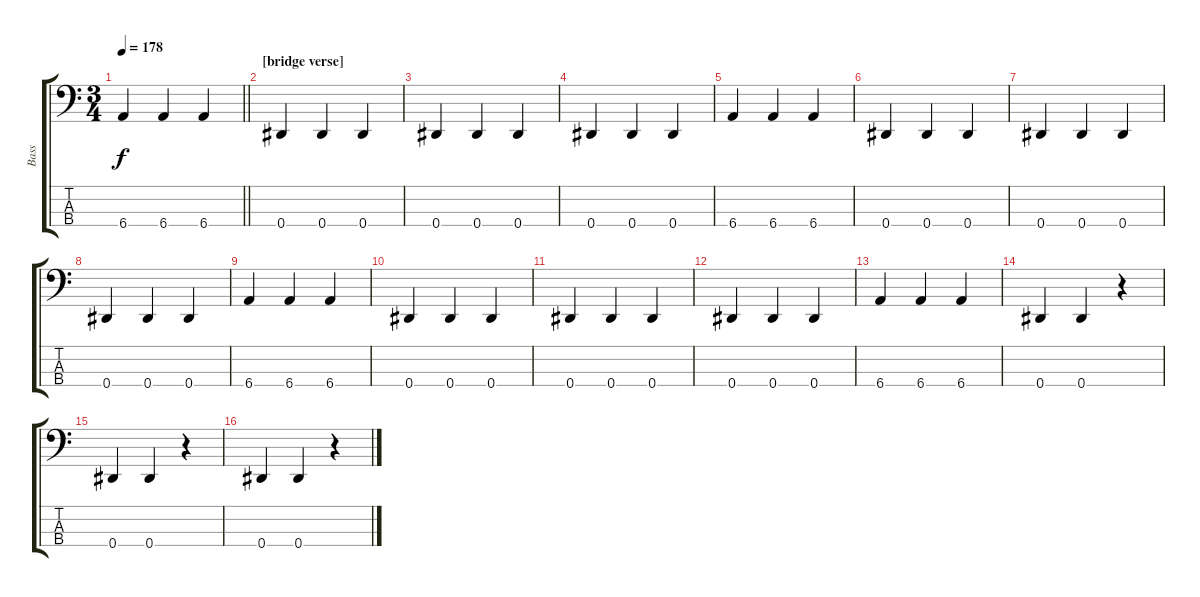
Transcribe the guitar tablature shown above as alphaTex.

\track ("Bass" "Bass") {instrument electricbassfinger}
\staff {score tabs}
\tuning (Gb2 Db2 Ab1 Eb1) {hide}
\ts (3 4)
\tempo 178
\clef f4
\barLineRight lightlight
\ks c
6.4.4{dy f} 6.4.4 6.4.4 |
\section ("" "[bridge verse]")
0.4.4 0.4.4 0.4.4 |
0.4.4 0.4.4 0.4.4 |
0.4.4 0.4.4 0.4.4 |
6.4.4 6.4.4 6.4.4 |
0.4.4 0.4.4 0.4.4 |
0.4.4 0.4.4 0.4.4 |
0.4.4 0.4.4 0.4.4 |
6.4.4 6.4.4 6.4.4 |
0.4.4 0.4.4 0.4.4 |
0.4.4 0.4.4 0.4.4 |
0.4.4 0.4.4 0.4.4 |
6.4.4 6.4.4 6.4.4 |
0.4.4 0.4.4 r.4 |
0.4.4 0.4.4 r.4 |
0.4.4 0.4.4 r.4
